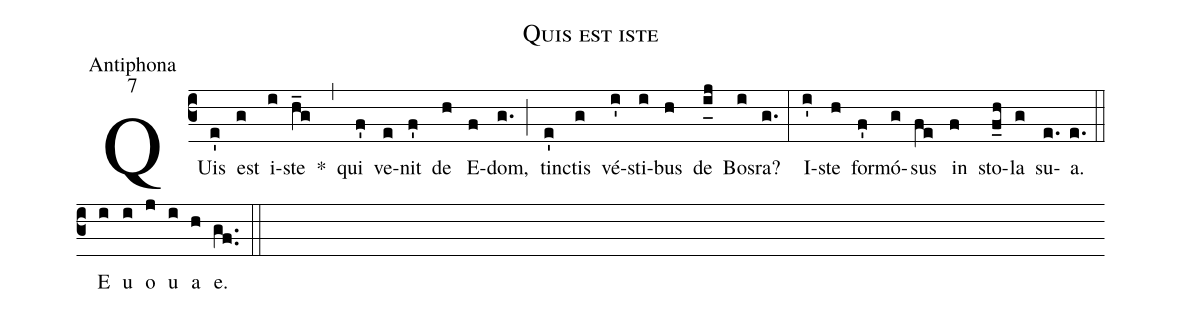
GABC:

name:Quis est iste;
office-part:Antiphona;
mode:7;
%%
(c3) QUis(e') est(g) i(i)ste(h_g) *(,) qui(f') ve(e)nit(f') de(h) E(f)dom,(g.) (;) tin(e')ctis(g) vé(i')sti(i)bus(h) de(i_[uh:l]j) Bo(i)sra?(g.) (:) I(i')ste(h) for(f')mó(g)sus(fe) in(f) sto(f_h)la(g) su(e.)a.(e.) (::) <eu>E(i) u(i) o(j) u(i) a(h) e.</eu>(gf..) (::)
